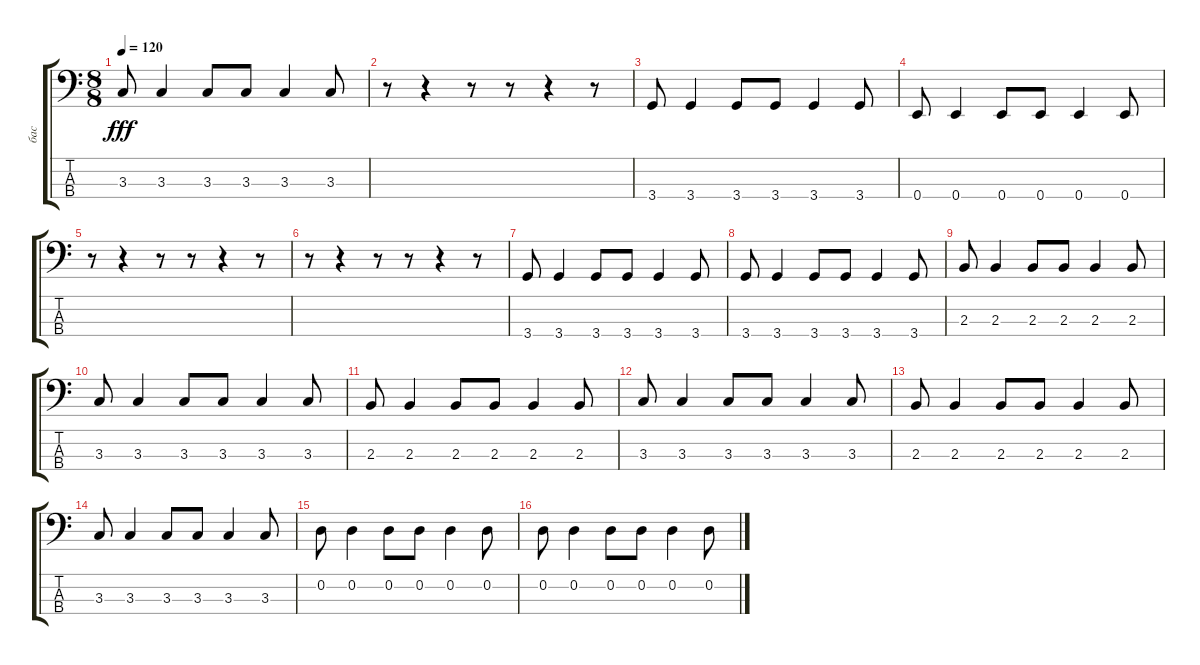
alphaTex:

\track ("бас" "бас") {instrument fretlessbass}
\staff {score tabs}
\tuning (G2 D2 A1 E1) {hide}
\ts (8 8)
\tempo 120
\clef f4
\ks c
3.3.8{dy fff} 3.3.4 3.3.8 3.3.8 3.3.4 3.3.8 |
r.8 r.4 r.8 r.8 r.4 r.8 |
3.4.8 3.4.4 3.4.8 3.4.8 3.4.4 3.4.8 |
0.4.8 0.4.4 0.4.8 0.4.8 0.4.4 0.4.8 |
r.8 r.4 r.8 r.8 r.4 r.8 |
r.8 r.4 r.8 r.8 r.4 r.8 |
3.4.8 3.4.4 3.4.8 3.4.8 3.4.4 3.4.8 |
3.4.8 3.4.4 3.4.8 3.4.8 3.4.4 3.4.8 |
2.3.8 2.3.4 2.3.8 2.3.8 2.3.4 2.3.8 |
3.3.8 3.3.4 3.3.8 3.3.8 3.3.4 3.3.8 |
2.3.8 2.3.4 2.3.8 2.3.8 2.3.4 2.3.8 |
3.3.8 3.3.4 3.3.8 3.3.8 3.3.4 3.3.8 |
2.3.8 2.3.4 2.3.8 2.3.8 2.3.4 2.3.8 |
3.3.8 3.3.4 3.3.8 3.3.8 3.3.4 3.3.8 |
0.2.8 0.2.4 0.2.8 0.2.8 0.2.4 0.2.8 |
0.2.8 0.2.4 0.2.8 0.2.8 0.2.4 0.2.8
